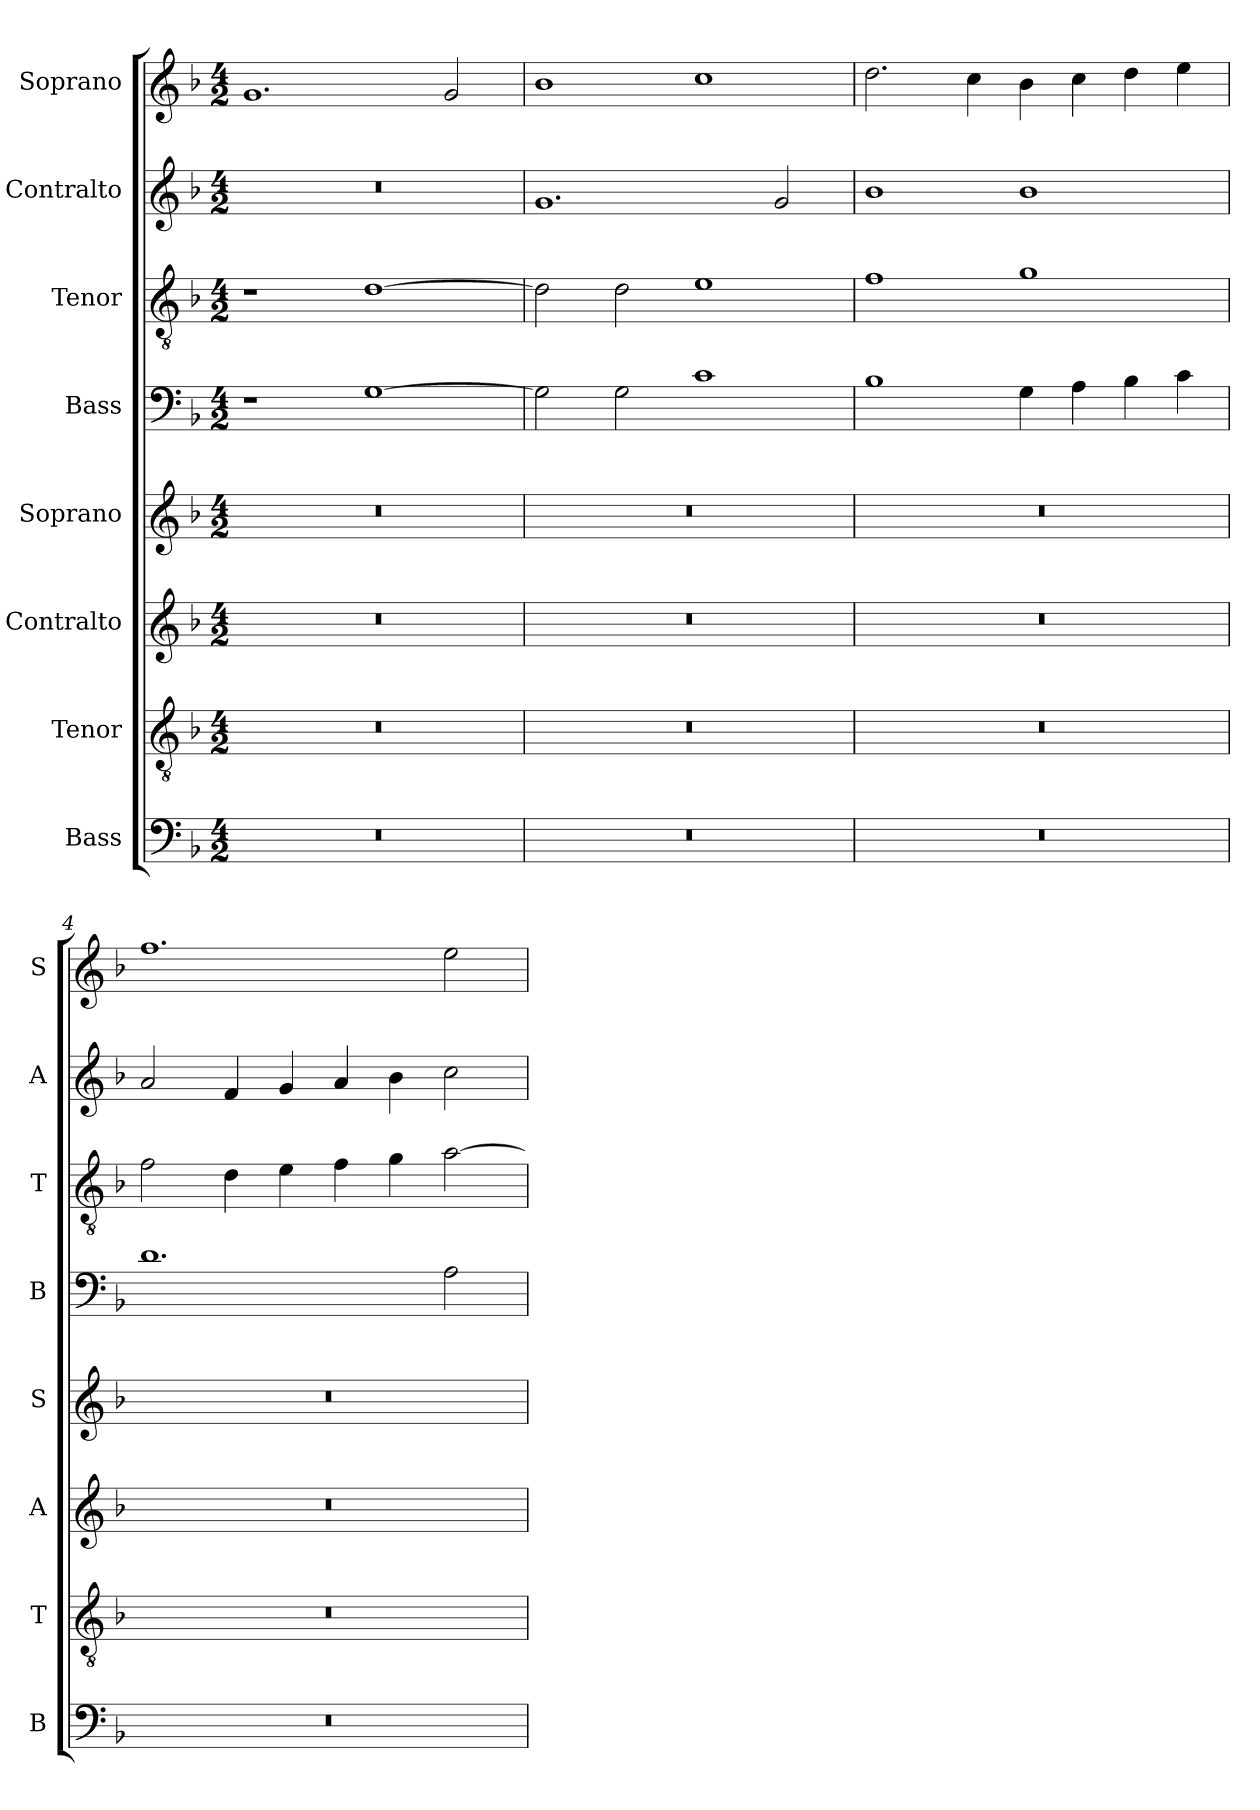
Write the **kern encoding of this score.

**kern	**kern	**kern	**kern	**kern	**kern	**kern	**kern
*part8	*part7	*part6	*part5	*part4	*part3	*part2	*part1
*staff8	*staff7	*staff6	*staff5	*staff4	*staff3	*staff2	*staff1
*I"Bass	*I"Tenor	*I"Contralto	*I"Soprano	*I"Bass	*I"Tenor	*I"Contralto	*I"Soprano
*I'B	*I'T	*I'A	*I'S	*I'B	*I'T	*I'A	*I'S
*clefF4	*clefGv2	*clefG2	*clefG2	*clefF4	*clefGv2	*clefG2	*clefG2
*k[b-]	*k[b-]	*k[b-]	*k[b-]	*k[b-]	*k[b-]	*k[b-]	*k[b-]
*G:dor	*G:dor	*G:dor	*G:dor	*G:dor	*G:dor	*G:dor	*G:dor
*M4/2	*M4/2	*M4/2	*M4/2	*M4/2	*M4/2	*M4/2	*M4/2
=1	=1	=1	=1	=1	=1	=1	=1
0r	0r	0r	0r	1r	1r	0r	1.g
.	.	.	.	[1G	[1d	.	.
.	.	.	.	.	.	.	2g
=2	=2	=2	=2	=2	=2	=2	=2
0r	0r	0r	0r	2G]	2d]	1.g	1b-
.	.	.	.	2G	2d	.	.
.	.	.	.	1c	1e	.	1cc
.	.	.	.	.	.	2g	.
=3	=3	=3	=3	=3	=3	=3	=3
0r	0r	0r	0r	1B-	1f	1b-	2.dd
.	.	.	.	.	.	.	4cc
.	.	.	.	4G	1g	1b-	4b-
.	.	.	.	4A	.	.	4cc
.	.	.	.	4B-	.	.	4dd
.	.	.	.	4c	.	.	4ee
=4	=4	=4	=4	=4	=4	=4	=4
0r	0r	0r	0r	1.d	2f	2a	1.ff
.	.	.	.	.	4d	4f	.
.	.	.	.	.	4e	4g	.
.	.	.	.	.	4f	4a	.
.	.	.	.	.	4g	4b-	.
.	.	.	.	2A	[2a	2cc	2ee
=	=	=	=	=	=	=	=
*-	*-	*-	*-	*-	*-	*-	*-
